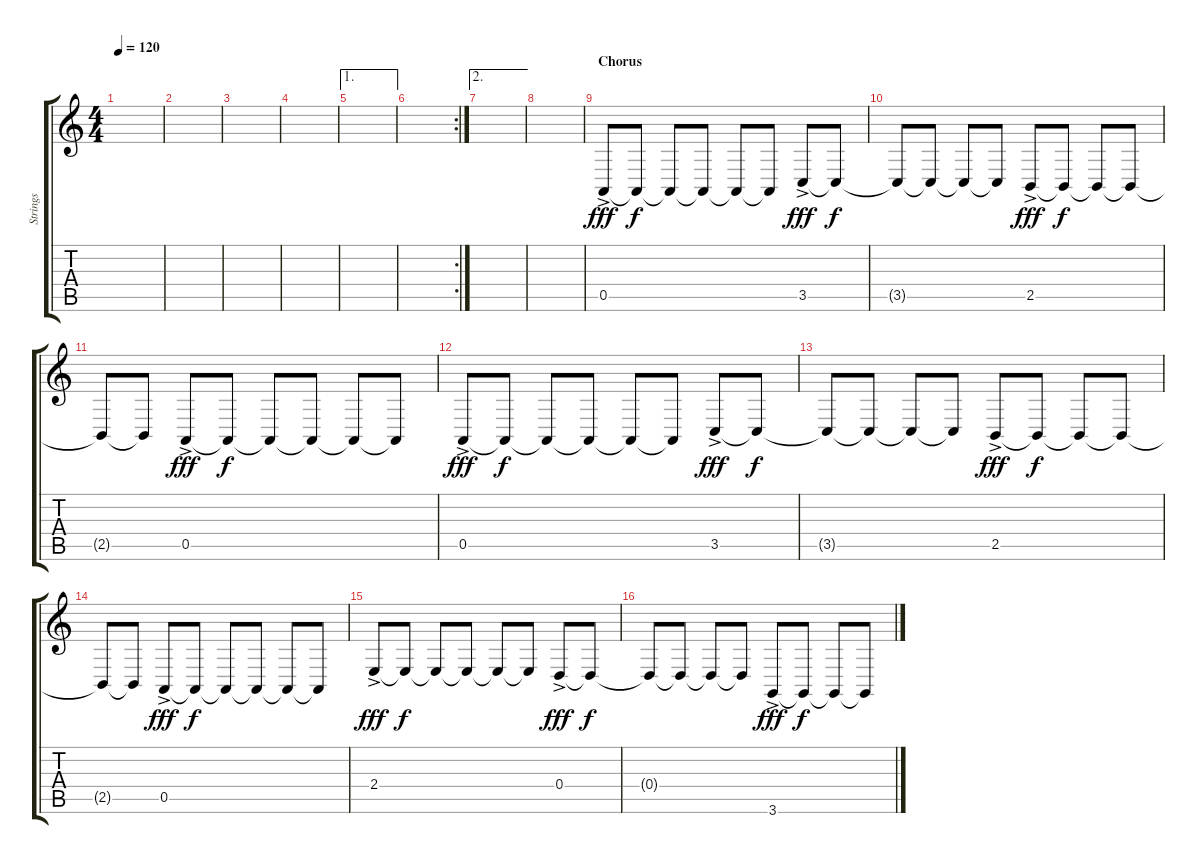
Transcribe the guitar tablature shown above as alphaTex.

\track ("Strings" "Strings") {instrument stringensemble1}
\staff {score tabs}
\tuning (E4 B3 G3 D3 A2 E2) {hide}
\ts (4 4)
\tempo 120
\clef g2
\ks c
|
|
|
|
\ae 1
|
\rc 2
|
\ae 2
|
|
\section ("" "Chorus")
0.5{ac}.8{dy fff} 0.5{t}.8{dy f} 0.5{t}.8 0.5{t}.8 0.5{t}.8 0.5{t}.8 3.5{ac}.8{dy fff} 3.5{t}.8{dy f} |
3.5{t}.8 3.5{t}.8 3.5{t}.8 3.5{t}.8 2.5{ac}.8{dy fff} 2.5{t}.8{dy f} 2.5{t}.8 2.5{t}.8 |
2.5{t}.8 2.5{t}.8 0.5{ac}.8{dy fff} 0.5{t}.8{dy f} 0.5{t}.8 0.5{t}.8 0.5{t}.8 0.5{t}.8 |
0.5{ac}.8{dy fff} 0.5{t}.8{dy f} 0.5{t}.8 0.5{t}.8 0.5{t}.8 0.5{t}.8 3.5{ac}.8{dy fff} 3.5{t}.8{dy f} |
3.5{t}.8 3.5{t}.8 3.5{t}.8 3.5{t}.8 2.5{ac}.8{dy fff} 2.5{t}.8{dy f} 2.5{t}.8 2.5{t}.8 |
2.5{t}.8 2.5{t}.8 0.5{ac}.8{dy fff} 0.5{t}.8{dy f} 0.5{t}.8 0.5{t}.8 0.5{t}.8 0.5{t}.8 |
2.4{ac}.8{dy fff} 2.4{t}.8{dy f} 2.4{t}.8 2.4{t}.8 2.4{t}.8 2.4{t}.8 0.4{ac}.8{dy fff} 0.4{t}.8{dy f} |
0.4{t}.8 0.4{t}.8 0.4{t}.8 0.4{t}.8 3.6{ac}.8{dy fff} 3.6{t}.8{dy f} 3.6{t}.8 3.6{t}.8
